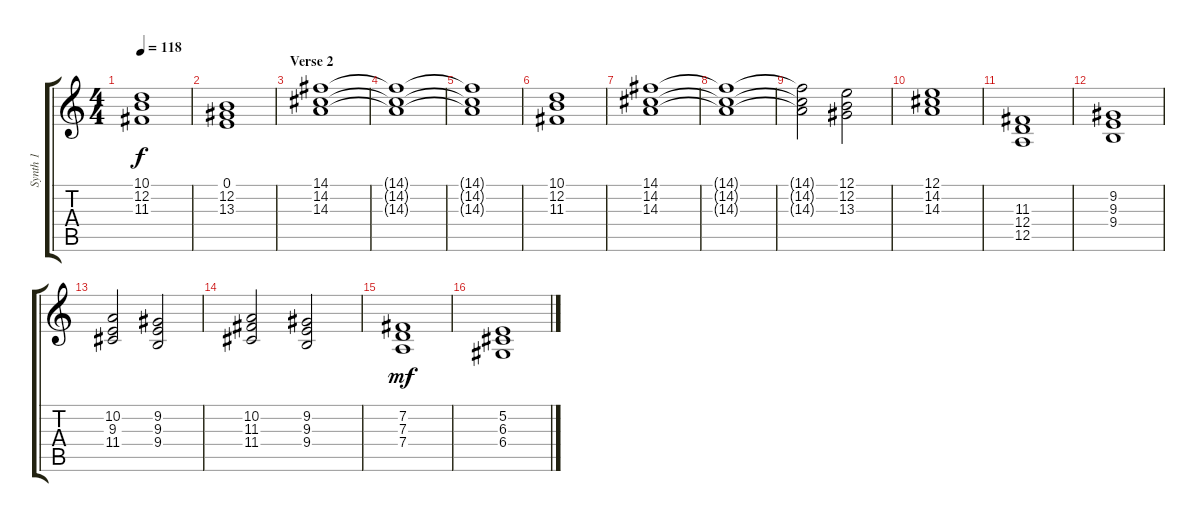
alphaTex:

\track ("Synth 1" "Synth 1") {instrument synthstrings1}
\staff {score tabs}
\tuning (E4 B3 G3 D3 A2 E2) {hide}
\ts (4 4)
\tempo 118
\clef g2
\ks c
(10.1 12.2 11.3).1{dy f} |
(0.1 12.2 13.3).1 |
\section ("" "Verse 2")
(14.1 14.2 14.3).1 |
(14.1{t} 14.2{t} 14.3{t}).1 |
(14.1{t} 14.2{t} 14.3{t}).1 |
(10.1 12.2 11.3).1 |
(14.1 14.2 14.3).1 |
(14.1{t} 14.2{t} 14.3{t}).1 |
(14.1{t} 14.2{t} 14.3{t}).2 (12.1 12.2 13.3).2 |
(12.1 14.2 14.3).1 |
(11.3 12.4 12.5).1 |
(9.2 9.3 9.4).1 |
(10.2 9.3 11.4).2 (9.2 9.3 9.4).2 |
(10.2 11.3 11.4).2 (9.2 9.3 9.4).2 |
(7.2 7.3 7.4).1{dy mf} |
(5.2 6.3 6.4).1
